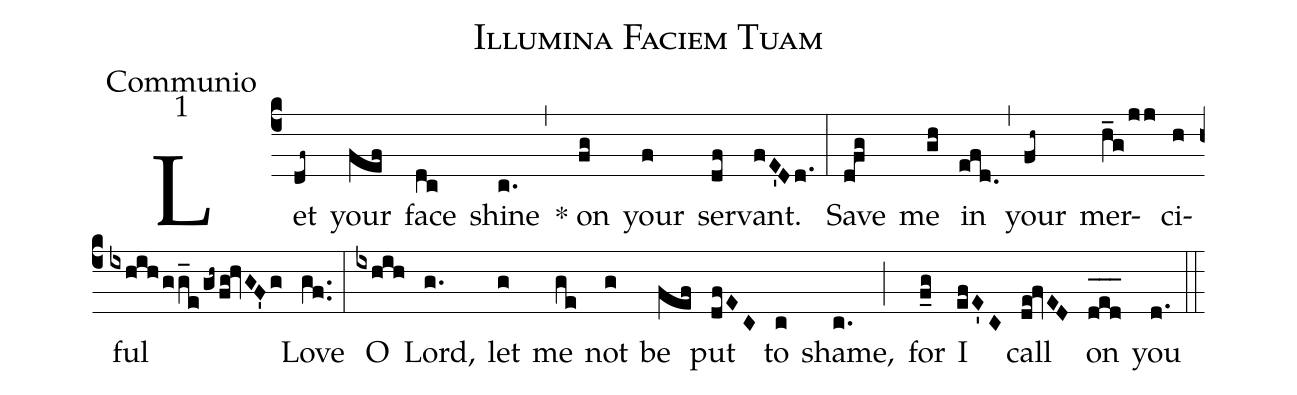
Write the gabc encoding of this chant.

name:Illumina Faciem Tuam;
office-part:Communio;
mode:1;
%%
(c4) Let(df~) your(fef) face(dc) shine(c.) (,) * on(fg) your(f) ser(df)vant.(fE'Dd.) (:) Save(dfg) me(gh) in(efd.) (,) your(fh~) mer(h_g/jj)ci(h)ful(ixhih/gg_e/gh~fg!hvGF'g) Love(gf..) (:) O(ixhih) Lord,(g.) let(g) me(ge) not(g) be(fef) put(dfEC) to(c) shame,(c.) (;) for(f_g) I(efE'C) call(de!fvED) on(d_[oh:h]e_[oh:h]d_[oh:h]) you(d.) (::)
